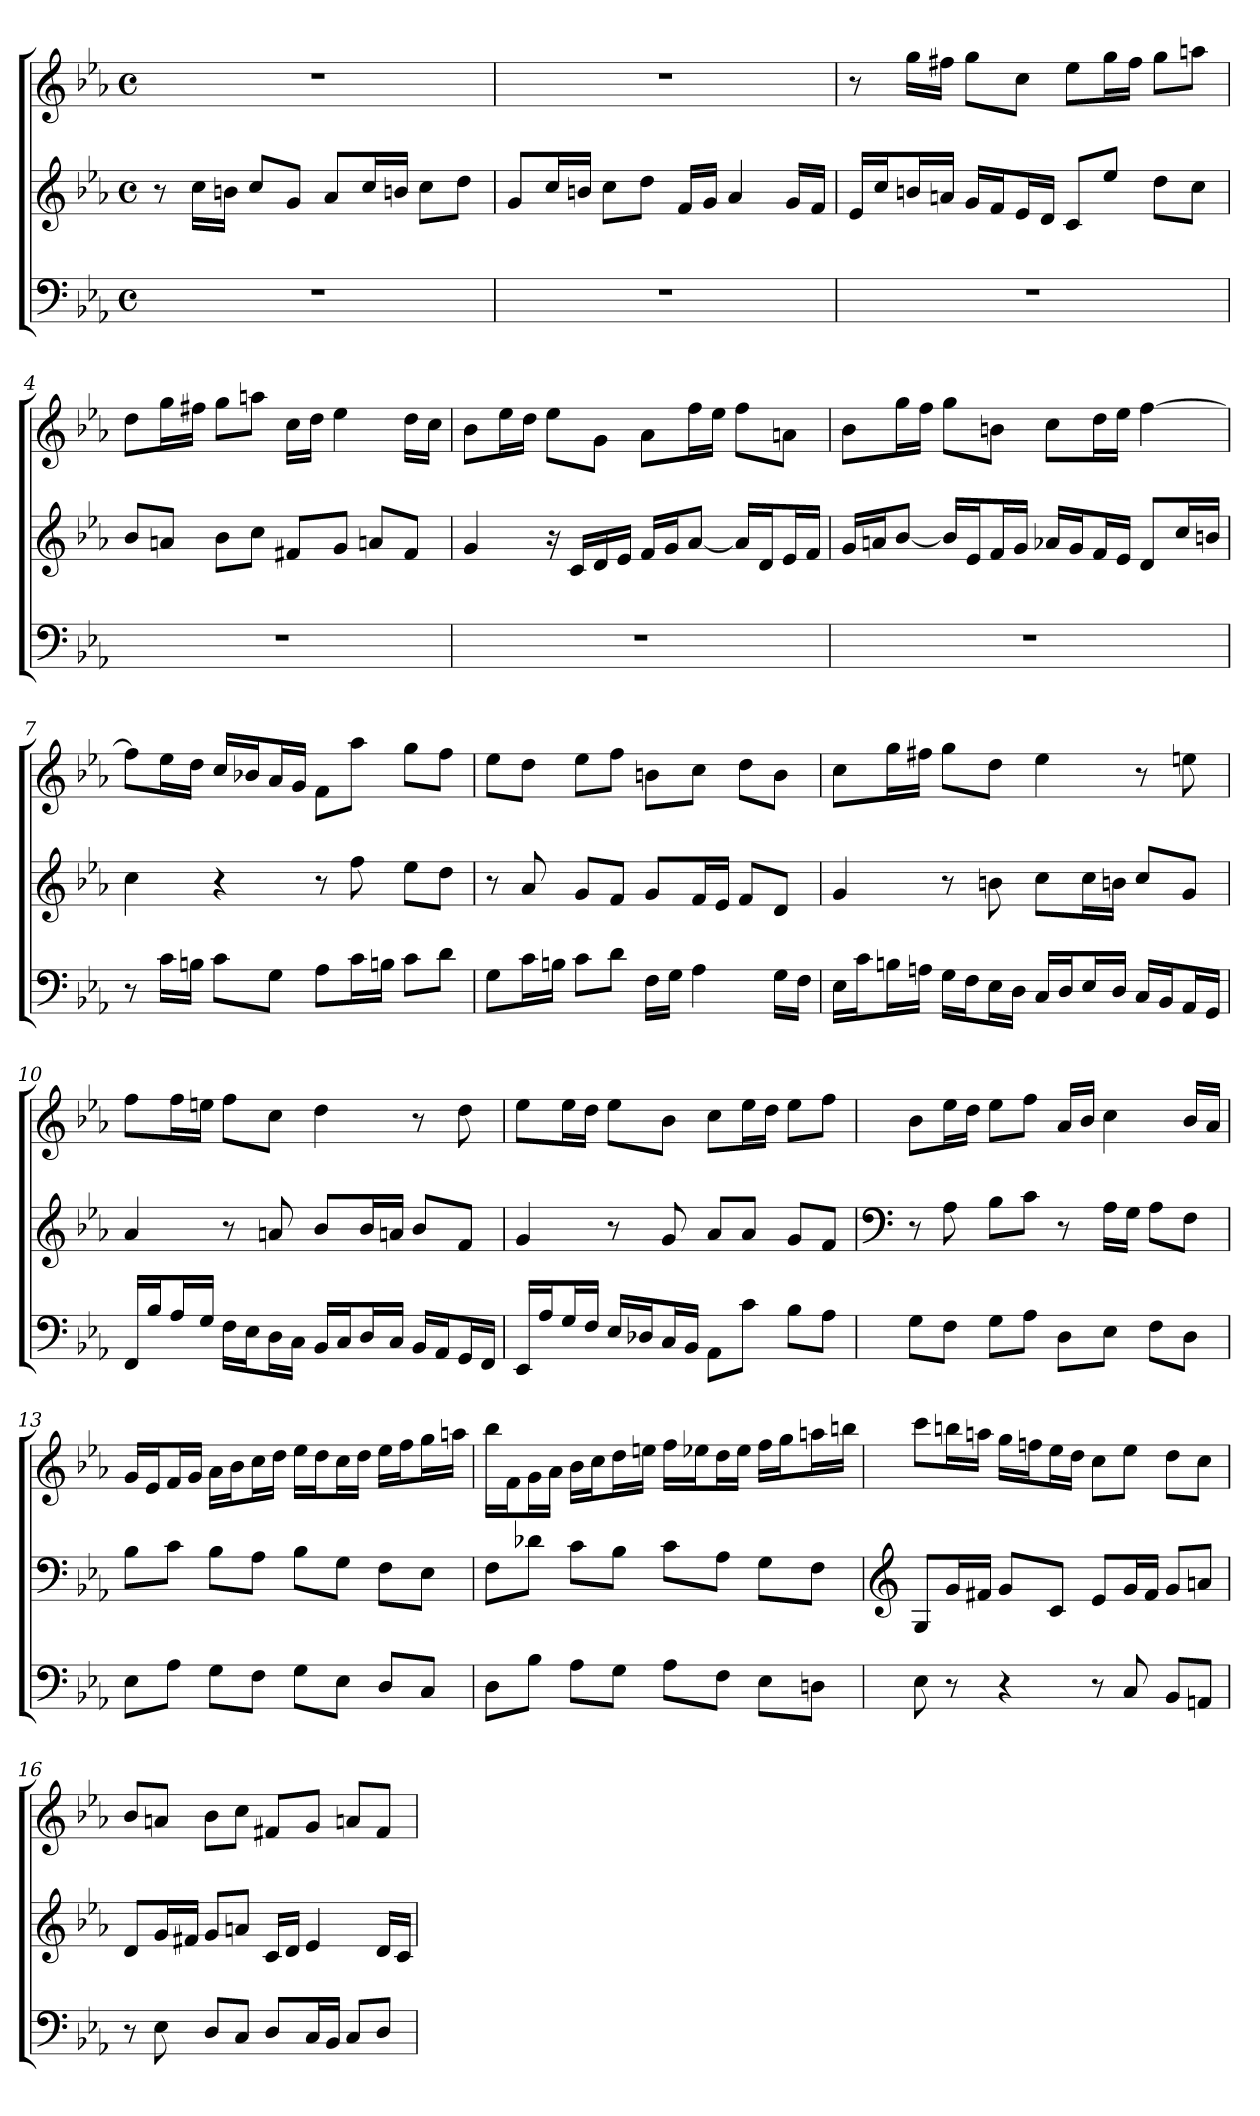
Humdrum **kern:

**kern	**kern	**kern
*part3	*part2	*part1
*staff3	*staff2	*staff1
*clefF4	*clefG2	*clefG2
*k[b-e-a-]	*k[b-e-a-]	*k[b-e-a-]
*c:	*c:	*c:
*M4/4	*M4/4	*M4/4
*met(c)	*met(c)	*met(c)
*MM76	*MM76	*MM76
=1	=1	=1
1r	8r	1r
.	16cc\LL	.
.	16bn\JJ	.
.	8cc/L	.
.	8g/J	.
.	8a-/L	.
.	16cc/L	.
.	16bn/JJ	.
.	8cc\L	.
.	8dd\J	.
=2	=2	=2
1r	8g/L	1r
.	16cc/L	.
.	16bn/JJ	.
.	8cc\L	.
.	8dd\J	.
.	16f/LL	.
.	16g/JJ	.
.	4a-	.
.	16g/LL	.
.	16f/JJ	.
=3	=3	=3
1r	16e-/LL	8r
.	16cc/J	.
.	16bn/L	16gg\LL
.	16an/JJ	16ff#X\JJ
.	16g/LL	8gg\L
.	16f/J	.
.	16e-/L	8cc\J
.	16d/JJ	.
.	8c/L	8ee-\L
.	8ee-/J	16gg\L
.	.	16ff#\JJ
.	8dd\L	8gg\L
.	8cc\J	8aan\J
=4	=4	=4
1r	8b-/L	8dd\L
.	8an/J	16gg\L
.	.	16ff#X\JJ
.	8b-\L	8gg\L
.	8cc\J	8aan\J
.	8f#X/L	16cc\LL
.	.	16dd\JJ
.	8g/J	4ee-
.	8an/L	.
.	8f#/J	16dd\LL
.	.	16cc\JJ
=5	=5	=5
1r	4g	8b-\L
.	.	16ee-\L
.	.	16dd\JJ
.	16r	8ee-\L
.	16c/LL	.
.	16d/	8g\J
.	16e-/JJ	.
.	16f/LL	8a-\L
.	16g/J	.
.	[8a-/J	16ff\L
.	.	16ee-\JJ
.	16a-/LL]	8ff\L
.	16d/J	.
.	16e-/L	8an\J
.	16f/JJ	.
=6	=6	=6
1r	16g/LL	8b-\L
.	16an/J	.
.	[8b-/J	16gg\L
.	.	16ff\JJ
.	16b-/LL]	8gg\L
.	16e-/J	.
.	16f/L	8bn\J
.	16g/JJ	.
.	16a-X/LL	8cc\L
.	16g/J	.
.	16f/L	16dd\L
.	16e-/JJ	16ee-\JJ
.	8d/L	[4ff
.	16cc/L	.
.	16bn/JJ	.
=7	=7	=7
8r	4cc	8ff\L]
16c\LL	.	16ee-\L
16Bn\JJ	.	16dd\JJ
8c\L	4r	16cc/LL
.	.	16b-X/J
8G\J	.	16a-/L
.	.	16g/JJ
8A-\L	8r	8f\L
16c\L	8ff	8aa-\J
16Bn\JJ	.	.
8c\L	8ee-\L	8gg\L
8d\J	8dd\J	8ff\J
=8	=8	=8
8G\L	8r	8ee-\L
16c\L	8a-	8dd\J
16Bn\JJ	.	.
8c\L	8g/L	8ee-\L
8d\J	8f/J	8ff\J
16F\LL	8g/L	8bn\L
16G\JJ	.	.
4A-	16f/L	8cc\J
.	16e-/JJ	.
.	8f/L	8dd\L
16G\LL	8d/J	8b\J
16F\JJ	.	.
=9	=9	=9
16E-\LL	4g	8cc\L
16c\J	.	.
16Bn\L	.	16gg\L
16An\JJ	.	16ff#X\JJ
16G\LL	8r	8gg\L
16F\J	.	.
16E-\L	8bn	8dd\J
16D\JJ	.	.
16C/LL	8cc\L	4ee-
16D/J	.	.
16E-/L	16cc\L	.
16D/JJ	16bn\JJ	.
16C/LL	8cc/L	8r
16BB-/J	.	.
16AA-/L	8g/J	8een
16GG/JJ	.	.
=10	=10	=10
16FF/LL	4a-	8ff\L
16B-/J	.	.
16A-/L	.	16ff\L
16G/JJ	.	16een\JJ
16F\LL	8r	8ff\L
16E-\J	.	.
16D\L	8an	8cc\J
16C\JJ	.	.
16BB-/LL	8b-/L	4dd
16C/J	.	.
16D/L	16b-/L	.
16C/JJ	16an/JJ	.
16BB-/LL	8b-/L	8r
16AA-/J	.	.
16GG/L	8f/J	8dd
16FF/JJ	.	.
=11	=11	=11
16EE-/LL	4g	8ee-\L
16A-/J	.	.
16G/L	.	16ee-\L
16F/JJ	.	16dd\JJ
16E-/LL	8r	8ee-\L
16D-X/J	.	.
16C/L	8g	8b-\J
16BB-/JJ	.	.
8AA-\L	8a-/L	8cc\L
8c\J	8a-/J	16ee-\L
.	.	16dd\JJ
8B-\L	8g/L	8ee-\L
8A-\J	8f/J	8ff\J
=12	=12	=12
*	*clefF4	*
8G\L	8r	8b-\L
8F\J	8A-	16ee-\L
.	.	16dd\JJ
8G\L	8B-\L	8ee-\L
8A-\J	8c\J	8ff\J
8D\L	8r	16a-/LL
.	.	16b-/JJ
8E-\J	16A-\LL	4cc
.	16G\JJ	.
8F\L	8A-\L	.
8D\J	8F\J	16b-/LL
.	.	16a-/JJ
=13	=13	=13
8E-\L	8B-\L	16g/LL
.	.	16e-/J
8A-\J	8c\J	16f/L
.	.	16g/JJ
8G\L	8B-\L	16a-\LL
.	.	16b-\J
8F\J	8A-\J	16cc\L
.	.	16dd\JJ
8G\L	8B-\L	16ee-\LL
.	.	16dd\J
8E-\J	8G\J	16cc\L
.	.	16dd\JJ
8D/L	8F\L	16ee-\LL
.	.	16ff\J
8C/J	8E-\J	16gg\L
.	.	16aan\JJ
=14	=14	=14
8D\L	8F\L	16bb-\LL
.	.	16f\J
8B-\J	8d-X\J	16g\L
.	.	16a-\JJ
8A-\L	8c\L	16b-\LL
.	.	16cc\J
8G\J	8B-\J	16dd\L
.	.	16een\JJ
8A-\L	8c\L	16ff\LL
.	.	16ee-X\J
8F\J	8A-\J	16dd\L
.	.	16ee-\JJ
8E-\L	8G\L	16ff\LL
.	.	16gg\J
8Dn\J	8F\J	16aan\L
.	.	16bbn\JJ
=15	=15	=15
*	*clefG2	*
8E-	8G/L	8ccc\L
8r	16g/L	16bbn\L
.	16f#X/JJ	16aan\JJ
4r	8g/L	16gg\LL
.	.	16ffn\J
.	8c/J	16ee-\L
.	.	16dd\JJ
8r	8e-/L	8cc\L
8C	16g/L	8ee-\J
.	16f#/JJ	.
8BB-/L	8g/L	8dd\L
8AAn/J	8an/J	8cc\J
=16	=16	=16
8r	8d/L	8b-/L
8E-	16g/L	8an/J
.	16f#X/JJ	.
8D/L	8g/L	8b-\L
8C/J	8an/J	8cc\J
8D/L	16c/LL	8f#X/L
.	16d/JJ	.
16C/L	4e-	8g/J
16BB-/JJ	.	.
8C/L	.	8an/L
8D/J	16d/LL	8f#/J
.	16c/JJ	.
=	=	=
*-	*-	*-
